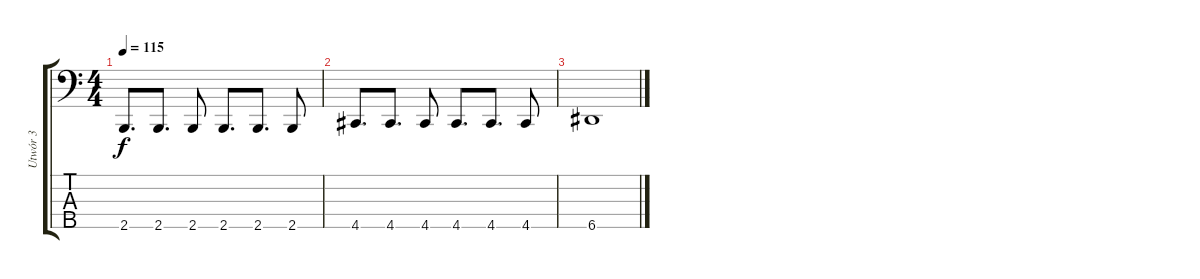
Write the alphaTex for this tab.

\track ("Utwór 3" "Utwór 3") {instrument electricbassfinger}
\staff {score tabs}
\tuning (F2 C2 G1 D1 A0) {hide}
\ts (4 4)
\tempo 115
\clef f4
\ks c
2.5.8{d dy f} 2.5.8{d} 2.5.8 2.5.8{d} 2.5.8{d} 2.5.8 |
4.5.8{d} 4.5.8{d} 4.5.8 4.5.8{d} 4.5.8{d} 4.5.8 |
6.5.1
